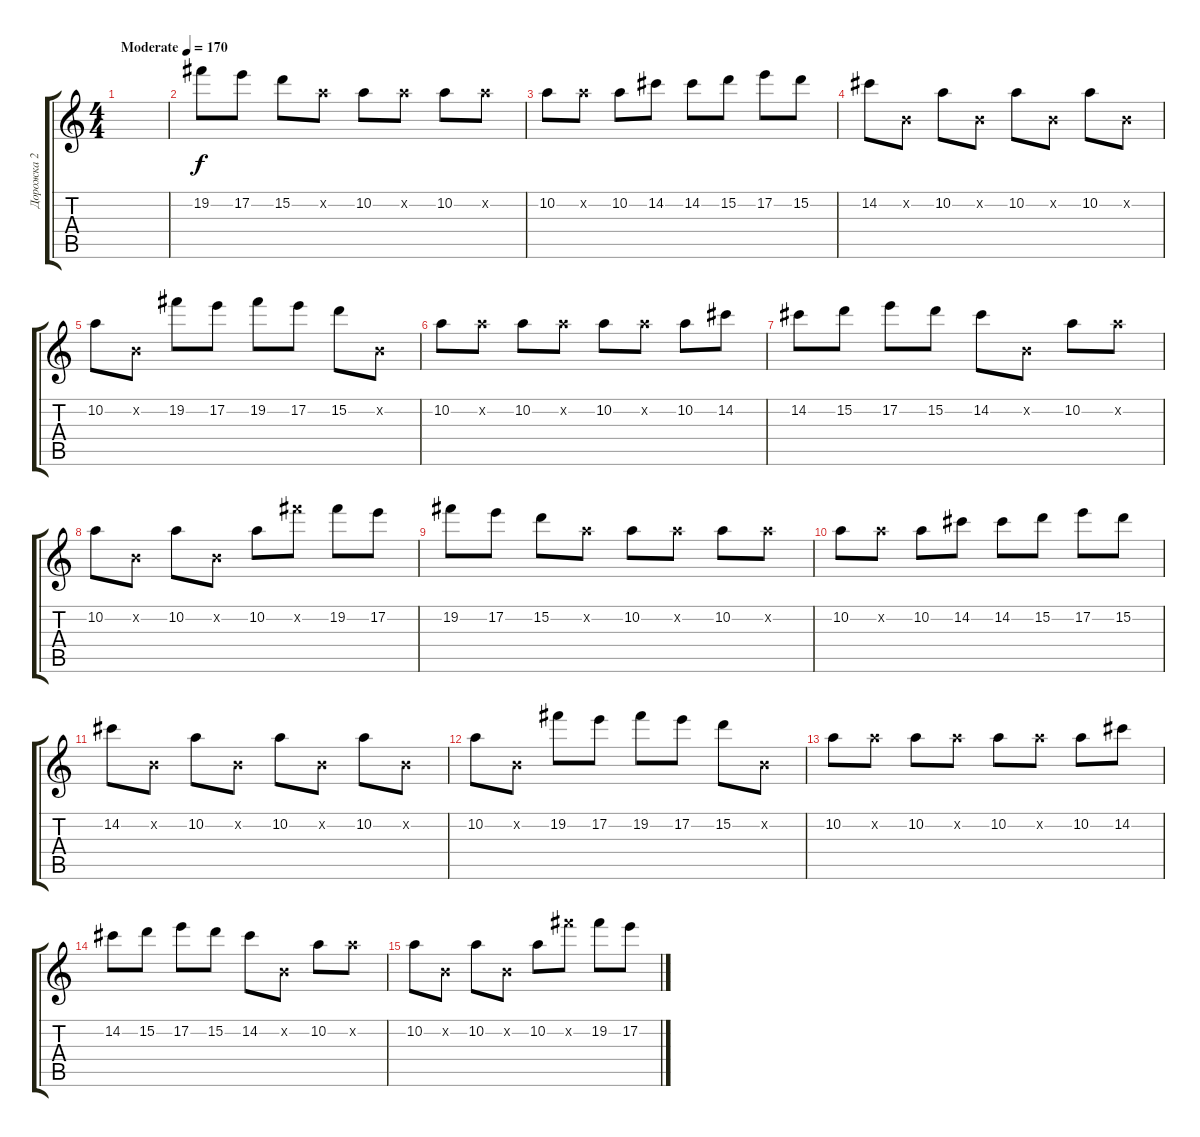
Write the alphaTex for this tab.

\track ("Дорожка 2" "Дорожка 2") {instrument acousticguitarsteel}
\staff {score tabs}
\tuning (E4 B3 G3 D3 A2 E2) {hide}
\ts (4 4)
\tempo (170 "Moderate")
\clef g2
\ks c
|
19.2.8 17.2.8 15.2.8 10.2{x}.8 10.2.8 10.2{x}.8 10.2.8 10.2{x}.8 |
10.2.8 10.2{x}.8 10.2.8 14.2.8 14.2.8 15.2.8 17.2.8 15.2.8 |
14.2.8 0.2{x}.8 10.2.8 0.2{x}.8 10.2.8 0.2{x}.8 10.2.8 0.2{x}.8 |
10.2.8 0.2{x}.8 19.2.8 17.2.8 19.2.8 17.2.8 15.2.8 0.2{x}.8 |
10.2.8 10.2{x}.8 10.2.8 10.2{x}.8 10.2.8 10.2{x}.8 10.2.8 14.2.8 |
14.2.8 15.2.8 17.2.8 15.2.8 14.2.8 0.2{x}.8 10.2.8 10.2{x}.8 |
10.2.8 0.2{x}.8 10.2.8 0.2{x}.8 10.2.8 19.2{x}.8 19.2.8 17.2.8 |
19.2.8 17.2.8 15.2.8 10.2{x}.8 10.2.8 10.2{x}.8 10.2.8 10.2{x}.8 |
10.2.8 10.2{x}.8 10.2.8 14.2.8 14.2.8 15.2.8 17.2.8 15.2.8 |
14.2.8 0.2{x}.8 10.2.8 0.2{x}.8 10.2.8 0.2{x}.8 10.2.8 0.2{x}.8 |
10.2.8 0.2{x}.8 19.2.8 17.2.8 19.2.8 17.2.8 15.2.8 0.2{x}.8 |
10.2.8 10.2{x}.8 10.2.8 10.2{x}.8 10.2.8 10.2{x}.8 10.2.8 14.2.8 |
14.2.8 15.2.8 17.2.8 15.2.8 14.2.8 0.2{x}.8 10.2.8 10.2{x}.8 |
10.2.8 0.2{x}.8 10.2.8 0.2{x}.8 10.2.8 19.2{x}.8 19.2.8 17.2.8
